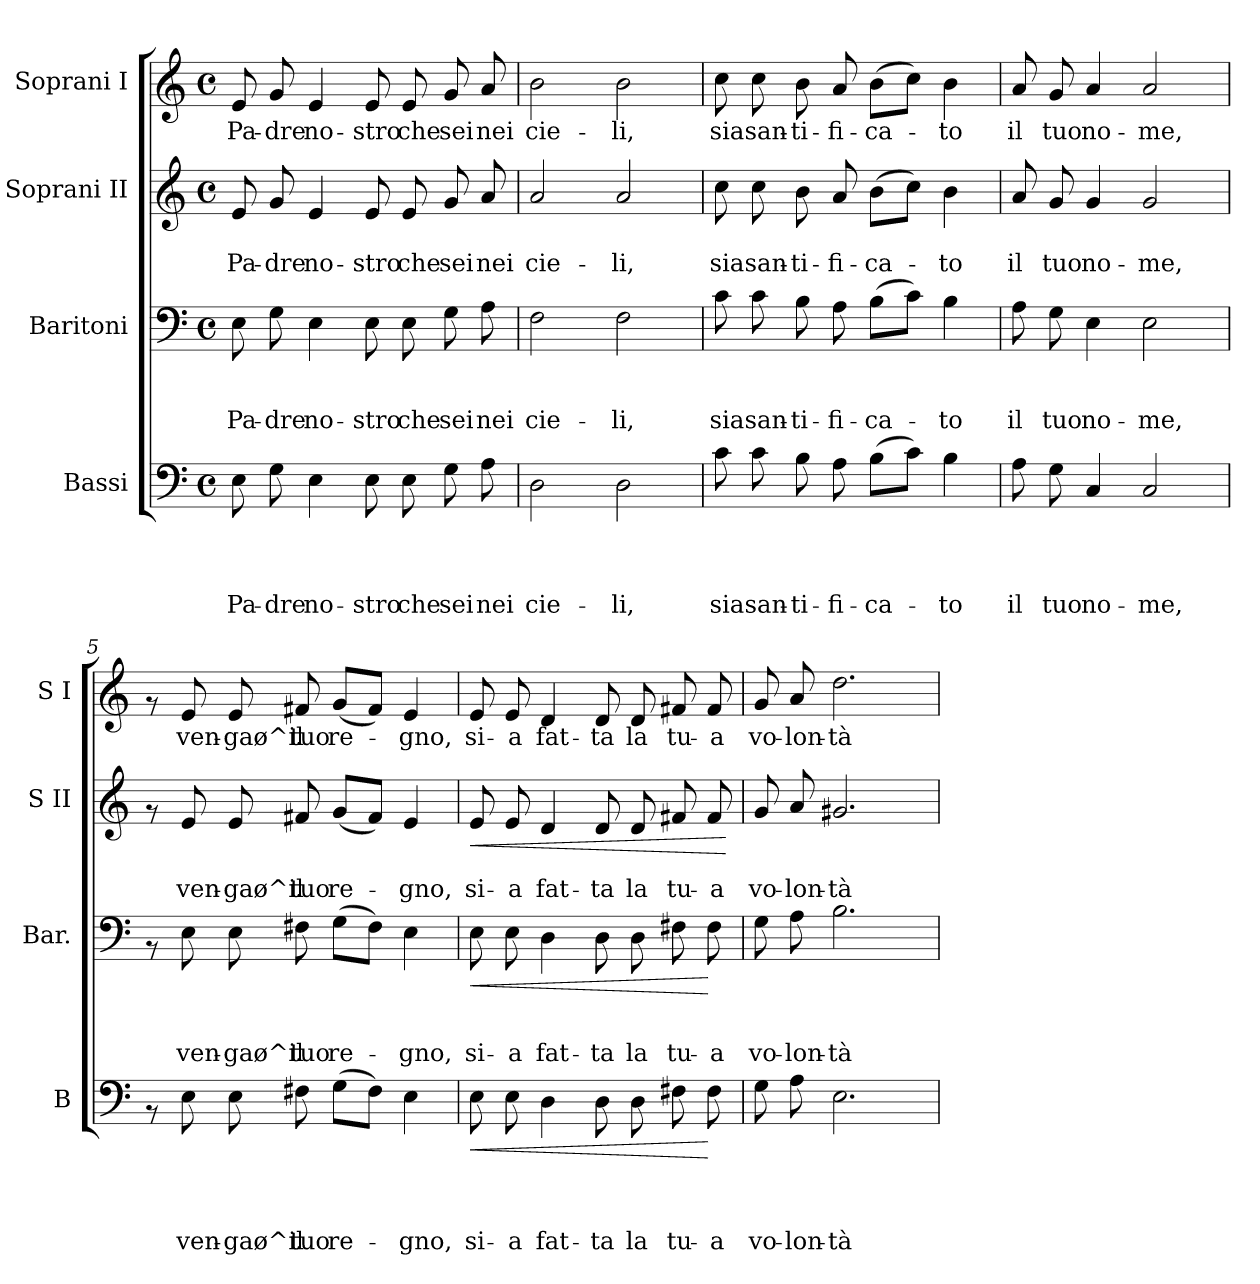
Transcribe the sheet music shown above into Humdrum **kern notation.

**kern	**text	**text	**text	**text	**dynam	**kern	**text	**text	**text	**dynam	**kern	**text	**text	**dynam	**kern	**text
*part4	*part4	*part4	*part4	*part4	*part4	*part3	*part3	*part3	*part3	*part3	*part2	*part2	*part2	*part2	*part1	*part1
*staff4	*staff4	*staff4	*staff4	*staff4	*staff4	*staff3	*staff3	*staff3	*staff3	*staff3	*staff2	*staff2	*staff2	*staff2	*staff1	*staff1
*I"Bassi	*	*	*	*	*	*I"Baritoni	*	*	*	*	*I"Soprani II	*	*	*	*I"Soprani I	*
*I'B	*	*	*	*	*	*I'Bar.	*	*	*	*	*I'S II	*	*	*	*I'S I	*
*clefF4	*	*	*	*	*	*clefF4	*	*	*	*	*clefG2	*	*	*	*clefG2	*
*k[]	*	*	*	*	*	*k[]	*	*	*	*	*k[]	*	*	*	*k[]	*
*C:	*	*	*	*	*	*C:	*	*	*	*	*C:	*	*	*	*C:	*
*M4/4	*	*	*	*	*	*M4/4	*	*	*	*	*M4/4	*	*	*	*M4/4	*
*met(c)	*	*	*	*	*	*met(c)	*	*	*	*	*met(c)	*	*	*	*met(c)	*
=1	=1	=1	=1	=1	=1	=1	=1	=1	=1	=1	=1	=1	=1	=1	=1	=1
!	!	!	!	!LO:LY:b	!	!	!	!	!LO:LY:b	!	!	!	!LO:LY:b	!	!	!LO:LY:b
8E\	.	.	.	Pa-	.	8E\	.	.	Pa-	.	8e/	.	Pa-	.	8e/	Pa-
!	!	!	!	!LO:LY:b	!	!	!	!	!LO:LY:b	!	!	!	!LO:LY:b	!	!	!LO:LY:b
8G\	.	.	.	-dre	.	8G\	.	.	-dre	.	8g/	.	-dre	.	8g/	-dre
!	!	!	!	!LO:LY:b	!	!	!	!	!LO:LY:b	!	!	!	!LO:LY:b	!	!	!LO:LY:b
4E\	.	.	.	no-	.	4E\	.	.	no-	.	4e/	.	no-	.	4e/	no-
!	!	!	!	!LO:LY:b	!	!	!	!	!LO:LY:b	!	!	!	!LO:LY:b	!	!	!LO:LY:b
8E\	.	.	.	-stro	.	8E\	.	.	-stro	.	8e/	.	-stro	.	8e/	-stro
!	!	!	!	!LO:LY:b	!	!	!	!	!LO:LY:b	!	!	!	!LO:LY:b	!	!	!LO:LY:b
8E\	.	.	.	che	.	8E\	.	.	che	.	8e/	.	che	.	8e/	che
!	!	!	!	!LO:LY:b	!	!	!	!	!LO:LY:b	!	!	!	!LO:LY:b	!	!	!LO:LY:b
8G\	.	.	.	sei	.	8G\	.	.	sei	.	8g/	.	sei	.	8g/	sei
!	!	!	!	!LO:LY:b	!	!	!	!	!LO:LY:b	!	!	!	!LO:LY:b	!	!	!LO:LY:b
8A\	.	.	.	nei	.	8A\	.	.	nei	.	8a/	.	nei	.	8a/	nei
=2	=2	=2	=2	=2	=2	=2	=2	=2	=2	=2	=2	=2	=2	=2	=2	=2
!	!	!	!	!LO:LY:b	!	!	!	!	!LO:LY:b	!	!	!	!LO:LY:b	!	!	!LO:LY:b
2D\	.	.	.	cie-	.	2F\	.	.	cie-	.	2a/	.	cie-	.	2b\	cie-
!	!	!	!	!LO:LY:b	!	!	!	!	!LO:LY:b	!	!	!	!LO:LY:b	!	!	!LO:LY:b
2D\	.	.	.	-li,	.	2F\	.	.	-li,	.	2a/	.	-li,	.	2b\	-li,
=3	=3	=3	=3	=3	=3	=3	=3	=3	=3	=3	=3	=3	=3	=3	=3	=3
!	!	!	!	!LO:LY:b	!	!	!	!	!LO:LY:b	!	!	!	!LO:LY:b	!	!	!LO:LY:b
8c\	.	.	.	sia	.	8c\	.	.	sia	.	8cc\	.	sia	.	8cc\	sia
!	!	!	!	!LO:LY:b	!	!	!	!	!LO:LY:b	!	!	!	!LO:LY:b	!	!	!LO:LY:b
8c\	.	.	.	san-	.	8c\	.	.	san-	.	8cc\	.	san-	.	8cc\	san-
!	!	!	!	!LO:LY:b	!	!	!	!	!LO:LY:b	!	!	!	!LO:LY:b	!	!	!LO:LY:b
8B\	.	.	.	-ti-	.	8B\	.	.	-ti-	.	8b\	.	-ti-	.	8b\	-ti-
!	!	!	!	!LO:LY:b	!	!	!	!	!LO:LY:b	!	!	!	!LO:LY:b	!	!	!LO:LY:b
8A\	.	.	.	-fi-	.	8A\	.	.	-fi-	.	8a/	.	-fi-	.	8a/	-fi-
!	!	!	!	!LO:LY:b	!	!	!	!	!LO:LY:b	!	!	!	!LO:LY:b	!	!	!LO:LY:b
(>8B\L	.	.	.	-ca-	.	(>8B\L	.	.	-ca-	.	(>8b\L	.	-ca-	.	(<8b\L	-ca-
8c\J)	.	.	.	.	.	8c\J)	.	.	.	.	8cc\J)	.	.	.	8cc\J)	.
!	!	!	!	!LO:LY:b	!	!	!	!	!LO:LY:b	!	!	!	!LO:LY:b	!	!	!LO:LY:b
4B\	.	.	.	-to	.	4B\	.	.	-to	.	4b\	.	-to	.	4b\	-to
!!LO:LB:g=z
=4	=4	=4	=4	=4	=4	=4	=4	=4	=4	=4	=4	=4	=4	=4	=4	=4
!	!	!	!	!LO:LY:b	!	!	!	!	!LO:LY:b	!	!	!	!LO:LY:b	!	!	!LO:LY:b
8A\	.	.	.	il	.	8A\	.	.	il	.	8a/	.	il	.	8a/	il
!	!	!	!	!LO:LY:b	!	!	!	!	!LO:LY:b	!	!	!	!LO:LY:b	!	!	!LO:LY:b
8G\	.	.	.	tuo	.	8G\	.	.	tuo	.	8g/	.	tuo	.	8g/	tuo
!	!	!	!	!LO:LY:b	!	!	!	!	!LO:LY:b	!	!	!	!LO:LY:b	!	!	!LO:LY:b
4C/	.	.	.	no-	.	4E\	.	.	no-	.	4g/	.	no-	.	4a/	no-
!	!	!	!	!LO:LY:b	!	!	!	!	!LO:LY:b	!	!	!	!LO:LY:b	!	!	!LO:LY:b
2C/	.	.	.	-me,	.	2E\	.	.	-me,	.	2g/	.	-me,	.	2a/	-me,
=5	=5	=5	=5	=5	=5	=5	=5	=5	=5	=5	=5	=5	=5	=5	=5	=5
8rAA	.	.	.	.	.	8rAA	.	.	.	.	8rf	.	.	.	8rf	.
!	!	!	!	!LO:LY:b	!	!	!	!	!LO:LY:b	!	!	!	!LO:LY:b	!	!	!LO:LY:b
8E\	.	.	.	ven-	.	8E\	.	.	ven-	.	8e/	.	ven-	.	8e/	ven-
!	!	!	!	!LO:LY:b	!	!	!	!	!LO:LY:b	!	!	!	!LO:LY:b	!	!	!LO:LY:b
8E\	.	.	.	-gaø^il	.	8E\	.	.	-gaø^il	.	8e/	.	-gaø^il	.	8e/	-gaø^il
!	!	!	!	!LO:LY:b	!	!	!	!	!LO:LY:b	!	!	!	!LO:LY:b	!	!	!LO:LY:b
8F#X\	.	.	.	tuo	.	8F#X\	.	.	tuo	.	8f#X/	.	tuo	.	8f#X/	tuo
!	!	!	!	!LO:LY:b	!	!	!	!	!LO:LY:b	!	!	!	!LO:LY:b	!	!	!LO:LY:b
(>8G\L	.	.	.	re-	.	(>8G\L	.	.	re-	.	(<8g/L	.	re-	.	(<8g/L	re-
8F#\J)	.	.	.	.	.	8F#\J)	.	.	.	.	8f#/J)	.	.	.	8f#/J)	.
!	!	!	!	!LO:LY:b	!	!	!	!	!LO:LY:b	!	!	!	!LO:LY:b	!	!	!LO:LY:b
4E\	.	.	.	-gno,	.	4E\	.	.	-gno,	.	4e/	.	-gno,	.	4e/	-gno,
=6	=6	=6	=6	=6	=6	=6	=6	=6	=6	=6	=6	=6	=6	=6	=6	=6
!	!	!	!	!LO:LY:b	!LO:HP:b	!	!	!	!LO:LY:b	!LO:HP:b	!	!	!LO:LY:b	!LO:HP:b	!	!LO:LY:b
8E\	.	.	.	si-	<	8E\	.	.	si-	<	8e/	.	si-	<	8e/	si-
!	!	!	!	!LO:LY:b	!	!	!	!	!LO:LY:b	!	!	!	!LO:LY:b	!	!	!LO:LY:b
8E\	.	.	.	-a	.	8E\	.	.	-a	.	8e/	.	-a	.	8e/	-a
!	!	!	!	!LO:LY:b	!	!	!	!	!LO:LY:b	!	!	!	!LO:LY:b	!	!	!LO:LY:b
4D\	.	.	.	fat-	.	4D\	.	.	fat-	.	4d/	.	fat-	.	4d/	fat-
!	!	!	!	!LO:LY:b	!	!	!	!	!LO:LY:b	!	!	!	!LO:LY:b	!	!	!LO:LY:b
8D\	.	.	.	-ta	.	8D\	.	.	-ta	.	8d/	.	-ta	.	8d/	-ta
!	!	!	!	!LO:LY:b	!	!	!	!	!LO:LY:b	!	!	!	!LO:LY:b	!	!	!LO:LY:b
8D\	.	.	.	la	.	8D\	.	.	la	.	8d/	.	la	.	8d/	la
!	!	!	!	!LO:LY:b	!	!	!	!	!LO:LY:b	!	!	!	!LO:LY:b	!	!	!LO:LY:b
8F#X\	.	.	.	tu-	.	8F#X\	.	.	tu-	.	8f#X/	.	tu-	.	8f#X/	tu-
!	!	!	!	!LO:LY:b	!	!	!	!	!LO:LY:b	!	!	!	!LO:LY:b	!	!	!LO:LY:b
8F#\	.	.	.	-a	[	8F#\	.	.	-a	[	8f#/	.	-a	.	8f#/	-a
.	.	.	.	.	.	.	.	.	.	.	.	.	.	[	.	.
!!LO:PB:g=z
=7	=7	=7	=7	=7	=7	=7	=7	=7	=7	=7	=7	=7	=7	=7	=7	=7
!	!	!	!	!LO:LY:b	!	!	!	!	!LO:LY:b	!	!	!	!LO:LY:b	!	!	!LO:LY:b
8G\	.	.	.	vo-	.	8G\	.	.	vo-	.	8g/	.	vo-	.	8g/	vo-
!	!	!	!	!LO:LY:b	!	!	!	!	!LO:LY:b	!	!	!	!LO:LY:b	!	!	!LO:LY:b
8A\	.	.	.	-lon-	.	8A\	.	.	-lon-	.	8a/	.	-lon-	.	8a/	-lon-
!	!	!	!	!LO:LY:b	!	!	!	!	!LO:LY:b	!	!	!	!LO:LY:b	!	!	!LO:LY:b
2.E\	.	.	.	-tà	.	2.B\	.	.	-tà	.	2.g#X/	.	-tà	.	2.dd\	-tà
=	=	=	=	=	=	=	=	=	=	=	=	=	=	=	=	=
*-	*-	*-	*-	*-	*-	*-	*-	*-	*-	*-	*-	*-	*-	*-	*-	*-
